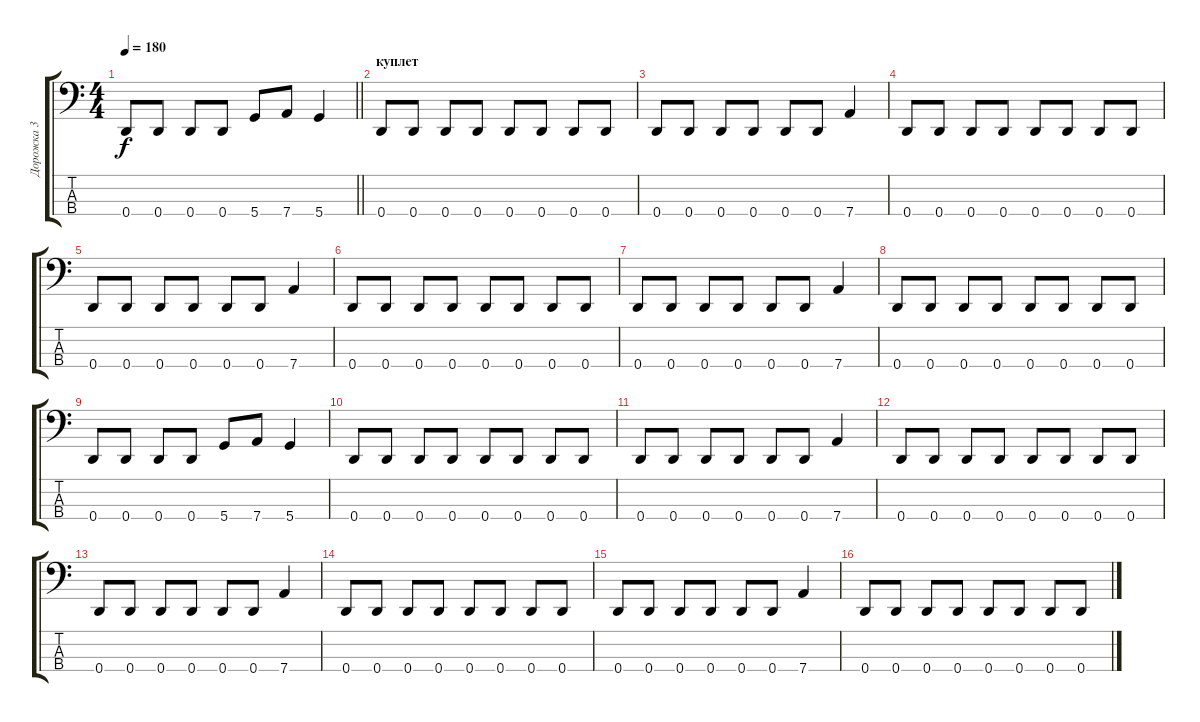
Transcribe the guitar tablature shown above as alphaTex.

\track ("Дорожка 3" "Дорожка 3") {instrument electricbassfinger}
\staff {score tabs}
\tuning (F2 C2 G1 D1) {hide}
\ts (4 4)
\tempo 180
\clef f4
\barLineRight lightlight
\ks c
0.4.8{dy f} 0.4.8 0.4.8 0.4.8 5.4.8 7.4.8 5.4.4 |
\section ("" "куплет")
0.4.8 0.4.8 0.4.8 0.4.8 0.4.8 0.4.8 0.4.8 0.4.8 |
0.4.8 0.4.8 0.4.8 0.4.8 0.4.8 0.4.8 7.4.4 |
0.4.8 0.4.8 0.4.8 0.4.8 0.4.8 0.4.8 0.4.8 0.4.8 |
0.4.8 0.4.8 0.4.8 0.4.8 0.4.8 0.4.8 7.4.4 |
0.4.8 0.4.8 0.4.8 0.4.8 0.4.8 0.4.8 0.4.8 0.4.8 |
0.4.8 0.4.8 0.4.8 0.4.8 0.4.8 0.4.8 7.4.4 |
0.4.8 0.4.8 0.4.8 0.4.8 0.4.8 0.4.8 0.4.8 0.4.8 |
0.4.8 0.4.8 0.4.8 0.4.8 5.4.8 7.4.8 5.4.4 |
0.4.8 0.4.8 0.4.8 0.4.8 0.4.8 0.4.8 0.4.8 0.4.8 |
0.4.8 0.4.8 0.4.8 0.4.8 0.4.8 0.4.8 7.4.4 |
0.4.8 0.4.8 0.4.8 0.4.8 0.4.8 0.4.8 0.4.8 0.4.8 |
0.4.8 0.4.8 0.4.8 0.4.8 0.4.8 0.4.8 7.4.4 |
0.4.8 0.4.8 0.4.8 0.4.8 0.4.8 0.4.8 0.4.8 0.4.8 |
0.4.8 0.4.8 0.4.8 0.4.8 0.4.8 0.4.8 7.4.4 |
0.4.8 0.4.8 0.4.8 0.4.8 0.4.8 0.4.8 0.4.8 0.4.8
